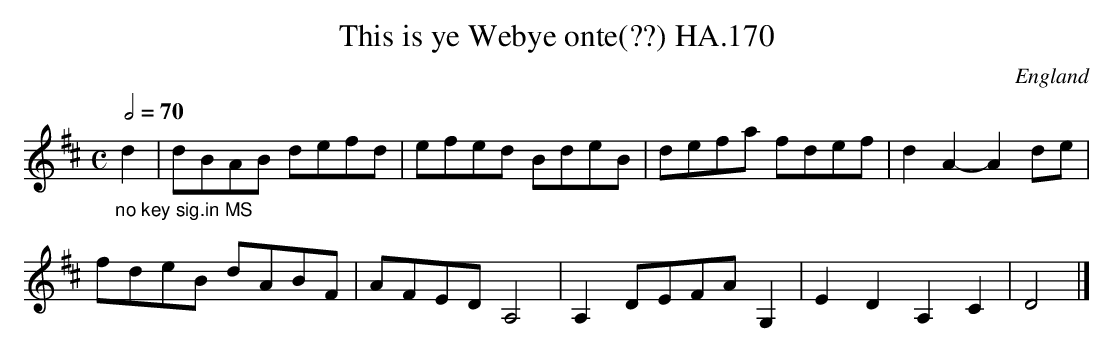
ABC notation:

X:1
T:This is ye Webye onte(??) HA.170
L:1/8
M:C
O:England
Q:1/2=70
K:D
"_no key sig.in MS "
d2|dBAB defd|efed BdeB|defa fdef |d2 A2-A2 de|!
fdeB dABF|AFED A,4|A,2 DEFA G,2| E2D2A,2C2| D4|]
